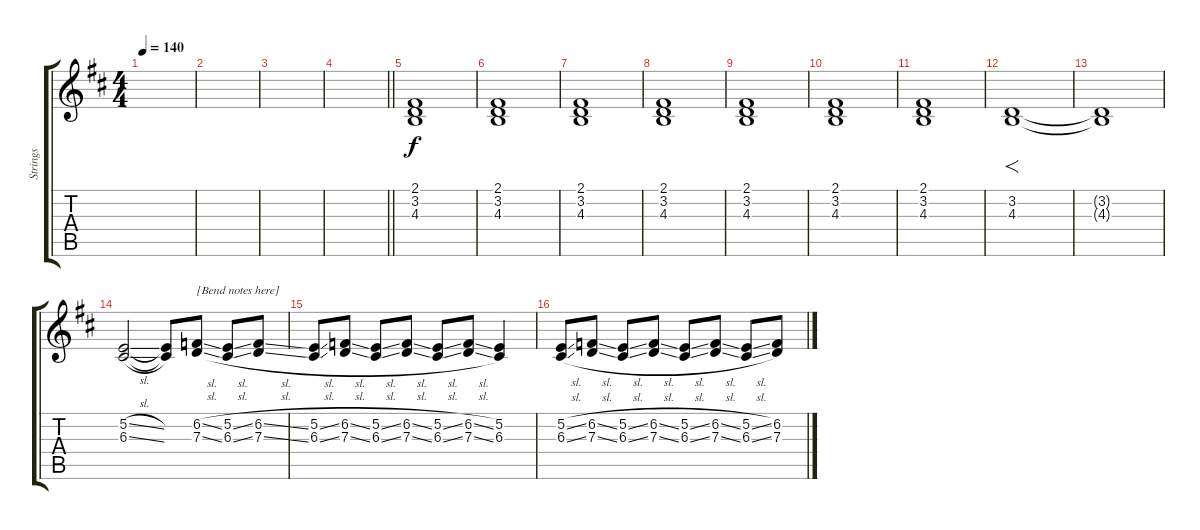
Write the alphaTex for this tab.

\track ("Strings" "Strings") {instrument stringensemble1}
\staff {score tabs}
\tuning (E4 B3 G3 D3 A2 E2) {hide}
\ts (4 4)
\tempo 140
\clef g2
\ks bminor
|
|
|
\barLineRight lightlight
|
(2.1 3.2 4.3).1 |
(2.1 3.2 4.3).1 |
(2.1 3.2 4.3).1 |
(2.1 3.2 4.3).1 |
(2.1 3.2 4.3).1 |
(2.1 3.2 4.3).1 |
(2.1 3.2 4.3).1 |
(3.2 4.3).1{f} |
(3.2{t} 4.3{t}).1 |
(5.2{sl} 6.3{sl}).2 (5.2{t} 6.3{t}).8 (6.2{sl} 7.3{sl}).8{txt "[Bend notes here]"} (5.2{sl} 6.3{sl}).8 (6.2{sl} 7.3{sl}).8 |
(5.2{sl} 6.3{sl}).8 (6.2{sl} 7.3{sl}).8 (5.2{sl} 6.3{sl}).8 (6.2{sl} 7.3{sl}).8 (5.2{sl} 6.3{sl}).8 (6.2{sl} 7.3{sl}).8 (5.2 6.3).4 |
(5.2{sl} 6.3{sl}).8 (6.2{sl} 7.3{sl}).8 (5.2{sl} 6.3{sl}).8 (6.2{sl} 7.3{sl}).8 (5.2{sl} 6.3{sl}).8 (6.2{sl} 7.3{sl}).8 (5.2{sl} 6.3{sl}).8 (6.2{sl} 7.3{sl}).8
